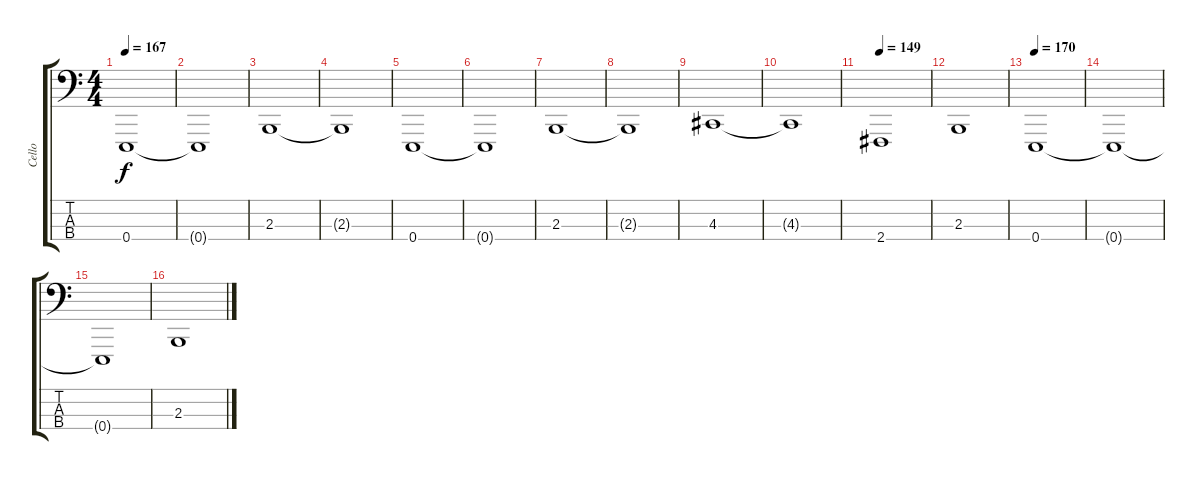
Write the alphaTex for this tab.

\track ("Cello" "Cello") {instrument cello}
\staff {score tabs}
\tuning (G2 D2 A1 E1) {hide}
\ts (4 4)
\tempo 167
\clef f4
\ks c
0.4.1{dy f} |
0.4{t}.1 |
2.3.1 |
2.3{t}.1 |
0.4.1 |
0.4{t}.1 |
2.3.1 |
2.3{t}.1 |
4.3.1 |
4.3{t}.1 |
\tempo 149
2.4.1 |
2.3.1 |
\tempo 170
0.4.1 |
0.4{t}.1 |
0.4{t}.1 |
2.3.1
